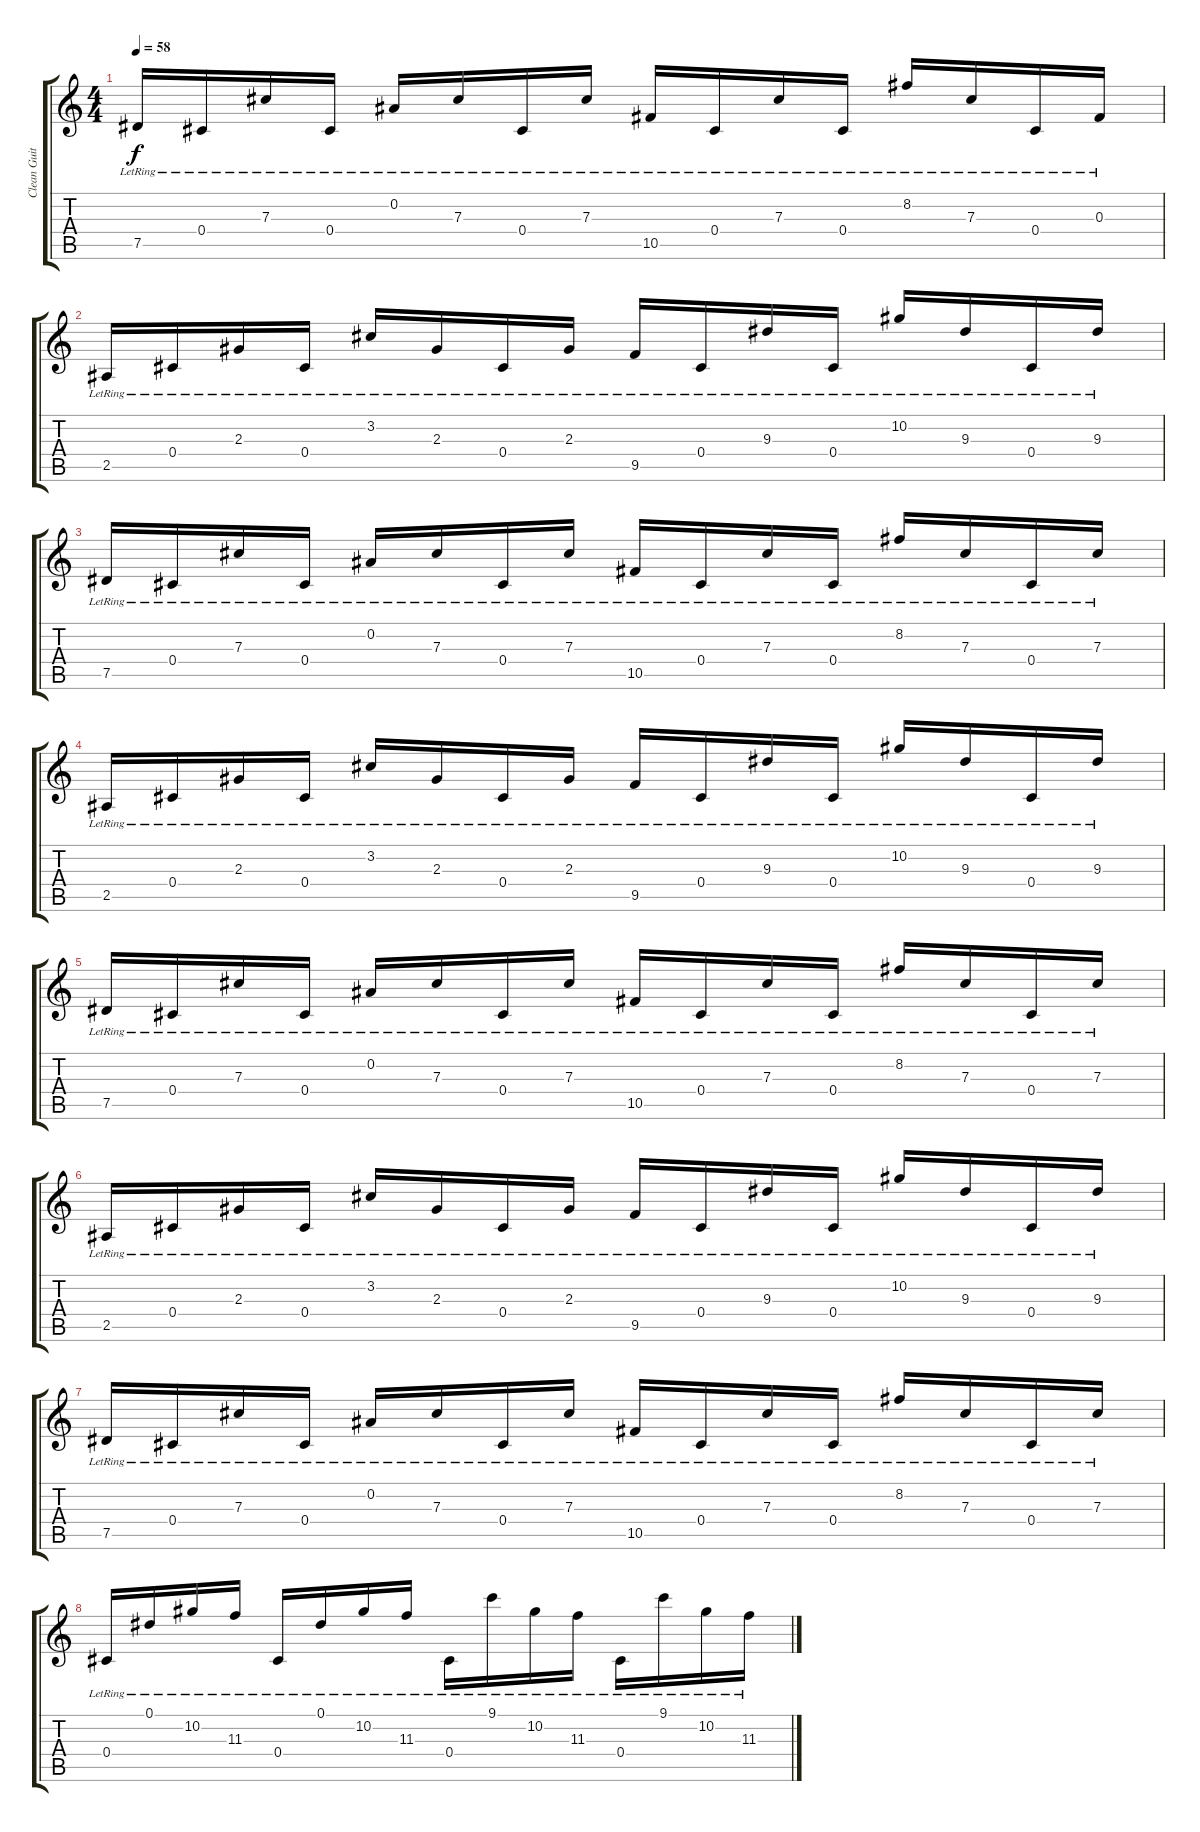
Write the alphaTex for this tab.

\track ("Clean Guitar" "Clean Guit") {instrument electricguitarjazz}
\staff {score tabs}
\tuning (Eb4 Bb3 Gb3 Db3 Ab2 Eb2) {hide}
\ts (4 4)
\tempo 58
\clef g2
\ks c
7.5{lr}.16{dy f} 0.4{lr}.16 7.3{lr}.16 0.4{lr}.16 0.2{lr}.16 7.3{lr}.16 0.4{lr}.16 7.3{lr}.16 10.5{lr}.16 0.4{lr}.16 7.3{lr}.16 0.4{lr}.16 8.2{lr}.16 7.3{lr}.16 0.4{lr}.16 0.3{lr}.16 |
2.5{lr}.16 0.4{lr}.16 2.3{lr}.16 0.4{lr}.16 3.2{lr}.16 2.3{lr}.16 0.4{lr}.16 2.3{lr}.16 9.5{lr}.16 0.4{lr}.16 9.3{lr}.16 0.4{lr}.16 10.2{lr}.16 9.3{lr}.16 0.4{lr}.16 9.3{lr}.16 |
7.5{lr}.16 0.4{lr}.16 7.3{lr}.16 0.4{lr}.16 0.2{lr}.16 7.3{lr}.16 0.4{lr}.16 7.3{lr}.16 10.5{lr}.16 0.4{lr}.16 7.3{lr}.16 0.4{lr}.16 8.2{lr}.16 7.3{lr}.16 0.4{lr}.16 7.3{lr}.16 |
2.5{lr}.16 0.4{lr}.16 2.3{lr}.16 0.4{lr}.16 3.2{lr}.16 2.3{lr}.16 0.4{lr}.16 2.3{lr}.16 9.5{lr}.16 0.4{lr}.16 9.3{lr}.16 0.4{lr}.16 10.2{lr}.16 9.3{lr}.16 0.4{lr}.16 9.3{lr}.16 |
7.5{lr}.16 0.4{lr}.16 7.3{lr}.16 0.4{lr}.16 0.2{lr}.16 7.3{lr}.16 0.4{lr}.16 7.3{lr}.16 10.5{lr}.16 0.4{lr}.16 7.3{lr}.16 0.4{lr}.16 8.2{lr}.16 7.3{lr}.16 0.4{lr}.16 7.3{lr}.16 |
2.5{lr}.16 0.4{lr}.16 2.3{lr}.16 0.4{lr}.16 3.2{lr}.16 2.3{lr}.16 0.4{lr}.16 2.3{lr}.16 9.5{lr}.16 0.4{lr}.16 9.3{lr}.16 0.4{lr}.16 10.2{lr}.16 9.3{lr}.16 0.4{lr}.16 9.3{lr}.16 |
7.5{lr}.16 0.4{lr}.16 7.3{lr}.16 0.4{lr}.16 0.2{lr}.16 7.3{lr}.16 0.4{lr}.16 7.3{lr}.16 10.5{lr}.16 0.4{lr}.16 7.3{lr}.16 0.4{lr}.16 8.2{lr}.16 7.3{lr}.16 0.4{lr}.16 7.3{lr}.16 |
0.4{lr}.16 0.1{lr}.16 10.2{lr}.16 11.3{lr}.16 0.4{lr}.16 0.1{lr}.16 10.2{lr}.16 11.3{lr}.16 0.4{lr}.16 9.1{lr}.16 10.2{lr}.16 11.3{lr}.16 0.4{lr}.16 9.1{lr}.16 10.2{lr}.16 11.3{lr}.16
